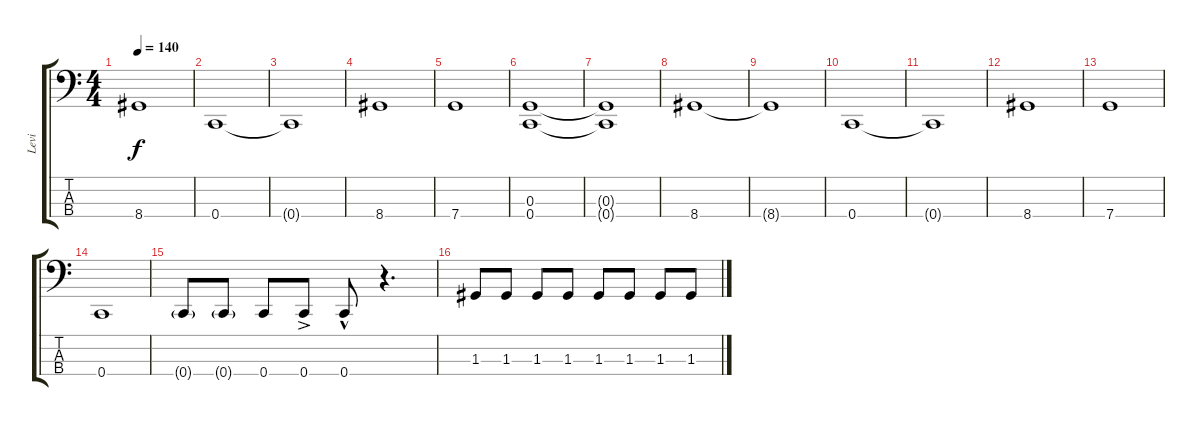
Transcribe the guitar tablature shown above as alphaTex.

\track ("Levi" "Levi") {instrument electricbasspick}
\staff {score tabs}
\tuning (F2 C2 G1 C1) {hide}
\ts (4 4)
\tempo 140
\clef f4
\ks c
8.4{t}.1{dy f} |
0.4.1 |
0.4{t}.1 |
8.4.1 |
7.4.1 |
(0.3 0.4).1 |
(0.3{t} 0.4{t}).1 |
8.4.1 |
8.4{t}.1 |
0.4.1 |
0.4{t}.1 |
8.4.1 |
7.4.1 |
0.4.1 |
0.4{g}.8 0.4{g}.8 0.4.8 0.4{ac}.8 0.4{hac}.8 r.4{d} |
1.3.8 1.3.8 1.3.8 1.3.8 1.3.8 1.3.8 1.3.8 1.3.8
